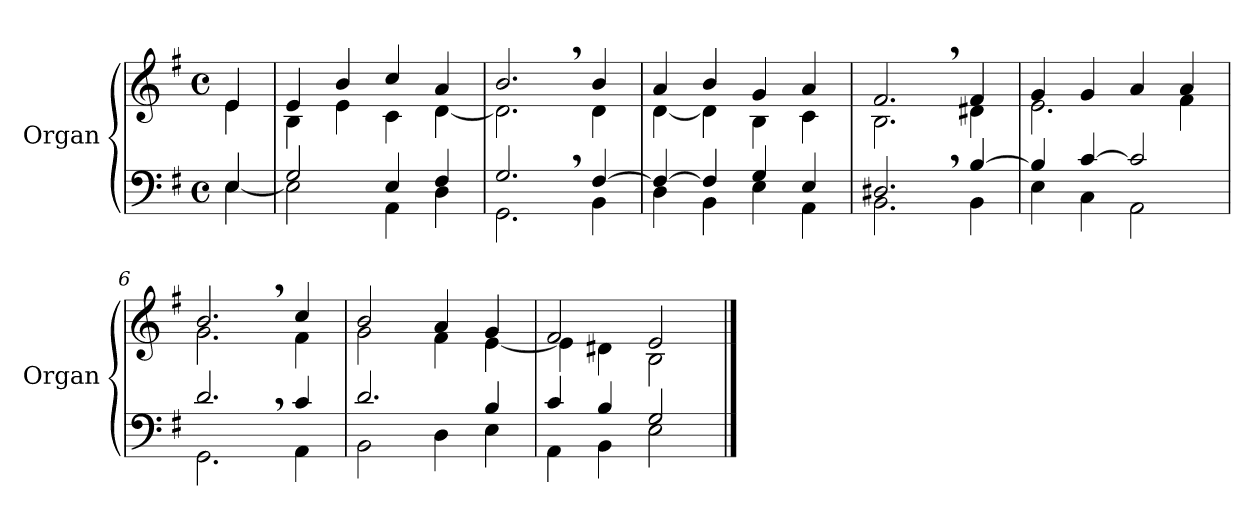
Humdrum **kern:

**kern	**kern
*part1	*part1
*staff2	*staff1
*I"Organ	*
*I'Organ	*
*clefF4	*clefG2
*k[f#]	*k[f#]
*M4/4	*M4/4
*met(c)	*met(c)
=	=
*^	*^
4E/	[<4E\	4e/	4e\
=1	=1	=1	=1
2G/	2E\]	4e/	4B\
.	.	4b/	4e\
4E/	4AA\	4cc/	4c\
4F#/	4D\	4a/	[<4d\
=2	=2	=2	=2
2.G,/	2.GG\	2.b,/	2.d\]
[>4F#/	4BB\	4b/	4d\
=3	=3	=3	=3
4F#/_>	4D\	4a/	[<4d\
4F#/]	4BB\	4b/	4d\]
4G/	4E\	4g/	4B\
4E/	4AA\	4a/	4c\
=4	=4	=4	=4
2.D#X,/	2.BB\	2.f#,/	2.B\
[>4B/	4BB\	4f#/	4d#X\
=5	=5	=5	=5
4B/]	4E\	4g/	2.e\
[>4c/	4C\	4g/	.
2c/]	2AA\	4a/	.
.	.	4a/	4f#\
=6	=6	=6	=6
2.d,/	2.GG\	2.b,/	2.g\
4c/	4AA\	4cc/	4f#\
=7	=7	=7	=7
2.d/	2BB\	2b/	2g\
.	4D\	4a/	4f#\
4B/	4E\	4g/	[<4e\
=8	=8	=8	=8
4c/	4AA\	2f#/	4e\]
4B/	4BB\	.	4d#X\
2G/	2E\	2e/	2B\
*v	*v	*	*
*	*v	*v
==	==
*-	*-
